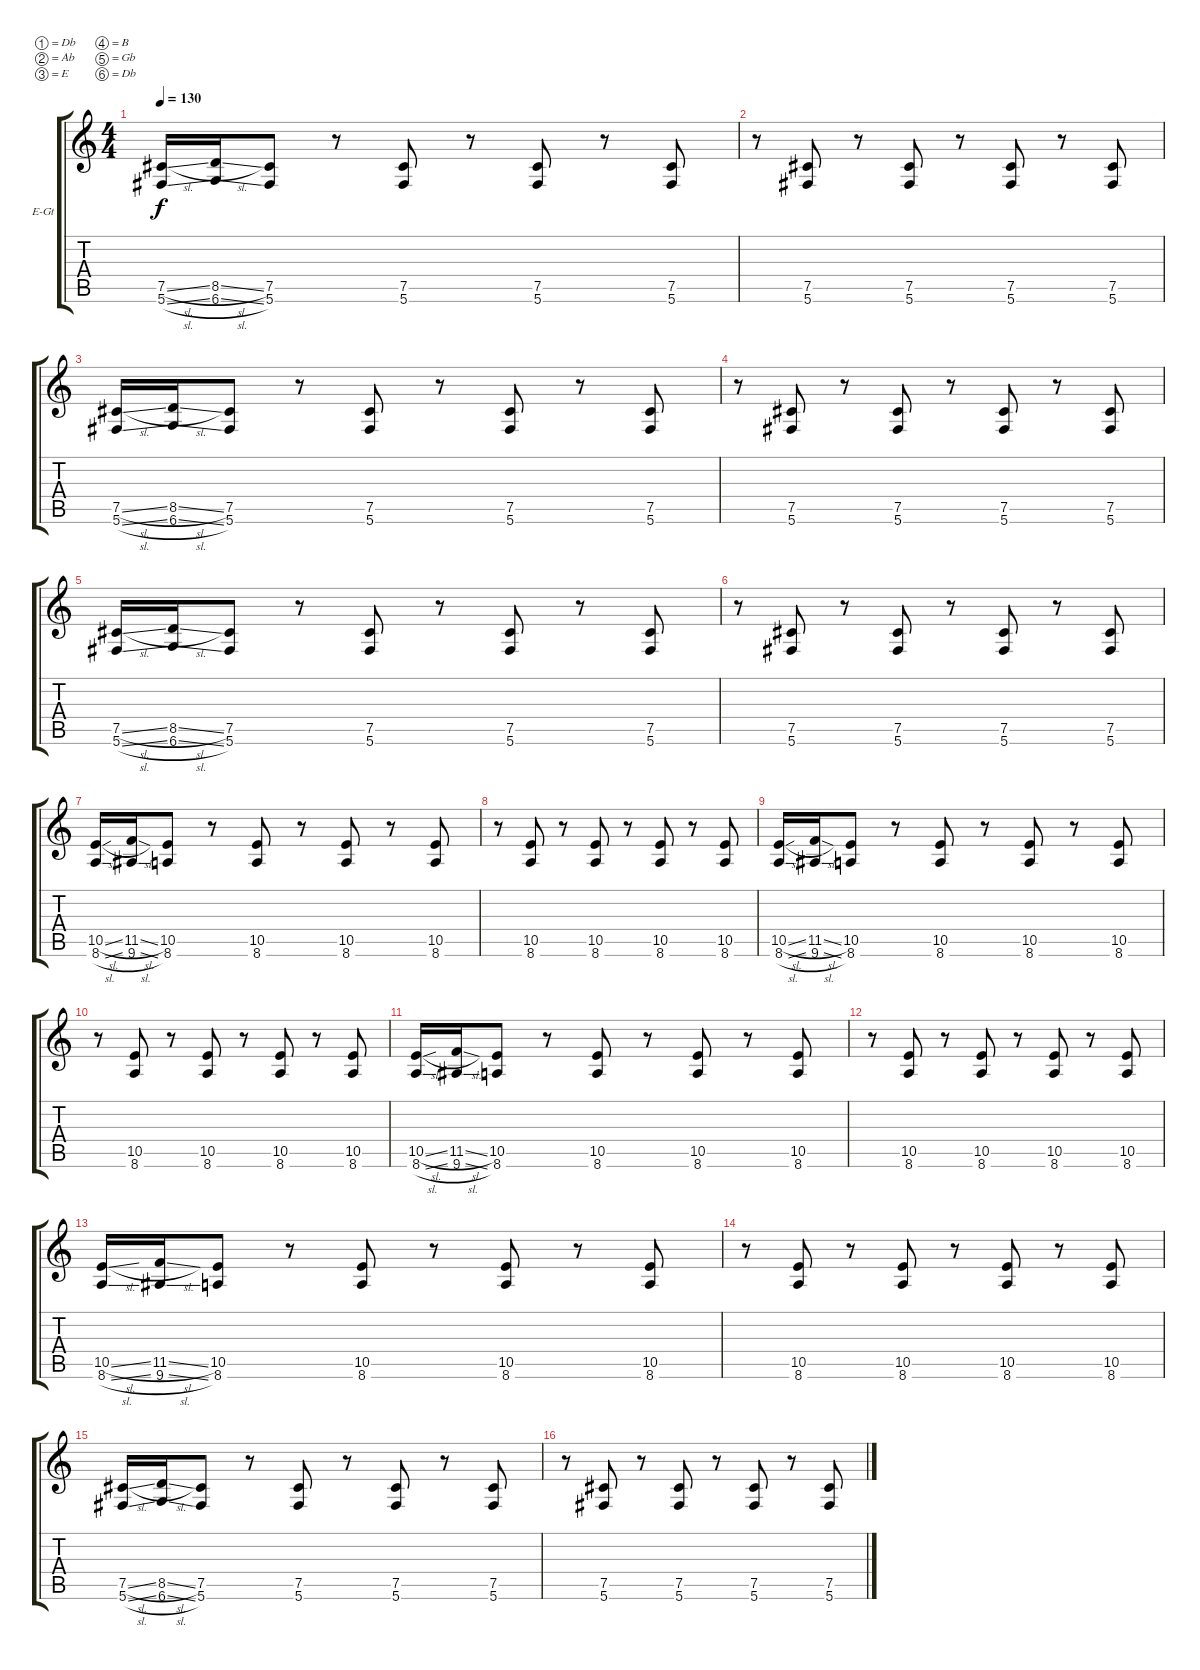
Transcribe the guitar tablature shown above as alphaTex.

\bracketExtendMode groupsimilarinstruments
\firstSystemTrackNameOrientation horizontal
\otherSystemsTrackNameOrientation horizontal
\track ("Tommy Vetterli" "E-Gt") {instrument overdrivenguitar}
\staff {score tabs}
\tuning (Db4 Ab3 E3 B2 Gb2 Db2)
\ts (4 4)
\tempo 130
\clef g2
\ks c
(5.6{sl} 7.5{sl}).16{dy f} (8.5{sl} 6.6{sl}).16 (5.6 7.5).8 r.8 (5.6 7.5).8 r.8 (5.6 7.5).8 r.8 (5.6 7.5).8 |
r.8 (5.6 7.5).8 r.8 (7.5 5.6).8 r.8 (7.5 5.6).8 r.8 (7.5 5.6).8 |
(5.6{sl} 7.5{sl}).16 (8.5{sl} 6.6{sl}).16 (5.6 7.5).8 r.8 (5.6 7.5).8 r.8 (5.6 7.5).8 r.8 (5.6 7.5).8 |
r.8 (5.6 7.5).8 r.8 (7.5 5.6).8 r.8 (7.5 5.6).8 r.8 (7.5 5.6).8 |
(5.6{sl} 7.5{sl}).16 (8.5{sl} 6.6{sl}).16 (5.6 7.5).8 r.8 (5.6 7.5).8 r.8 (5.6 7.5).8 r.8 (5.6 7.5).8 |
r.8 (5.6 7.5).8 r.8 (7.5 5.6).8 r.8 (7.5 5.6).8 r.8 (7.5 5.6).8 |
(8.6{sl} 10.5{sl}).16 (11.5{sl} 9.6{sl}).16 (8.6 10.5).8 r.8 (8.6 10.5).8 r.8 (8.6 10.5).8 r.8 (8.6 10.5).8 |
r.8 (8.6 10.5).8 r.8 (10.5 8.6).8 r.8 (10.5 8.6).8 r.8 (10.5 8.6).8 |
(8.6{sl} 10.5{sl}).16 (11.5{sl} 9.6{sl}).16 (8.6 10.5).8 r.8 (8.6 10.5).8 r.8 (8.6 10.5).8 r.8 (8.6 10.5).8 |
r.8 (8.6 10.5).8 r.8 (10.5 8.6).8 r.8 (10.5 8.6).8 r.8 (10.5 8.6).8 |
(8.6{sl} 10.5{sl}).16 (11.5{sl} 9.6{sl}).16 (8.6 10.5).8 r.8 (8.6 10.5).8 r.8 (8.6 10.5).8 r.8 (8.6 10.5).8 |
r.8 (8.6 10.5).8 r.8 (10.5 8.6).8 r.8 (10.5 8.6).8 r.8 (10.5 8.6).8 |
(8.6{sl} 10.5{sl}).16 (11.5{sl} 9.6{sl}).16 (8.6 10.5).8 r.8 (8.6 10.5).8 r.8 (8.6 10.5).8 r.8 (8.6 10.5).8 |
r.8 (8.6 10.5).8 r.8 (10.5 8.6).8 r.8 (10.5 8.6).8 r.8 (10.5 8.6).8 |
(5.6{sl} 7.5{sl}).16 (8.5{sl} 6.6{sl}).16 (5.6 7.5).8 r.8 (5.6 7.5).8 r.8 (5.6 7.5).8 r.8 (5.6 7.5).8 |
r.8 (5.6 7.5).8 r.8 (7.5 5.6).8 r.8 (7.5 5.6).8 r.8 (7.5 5.6).8
